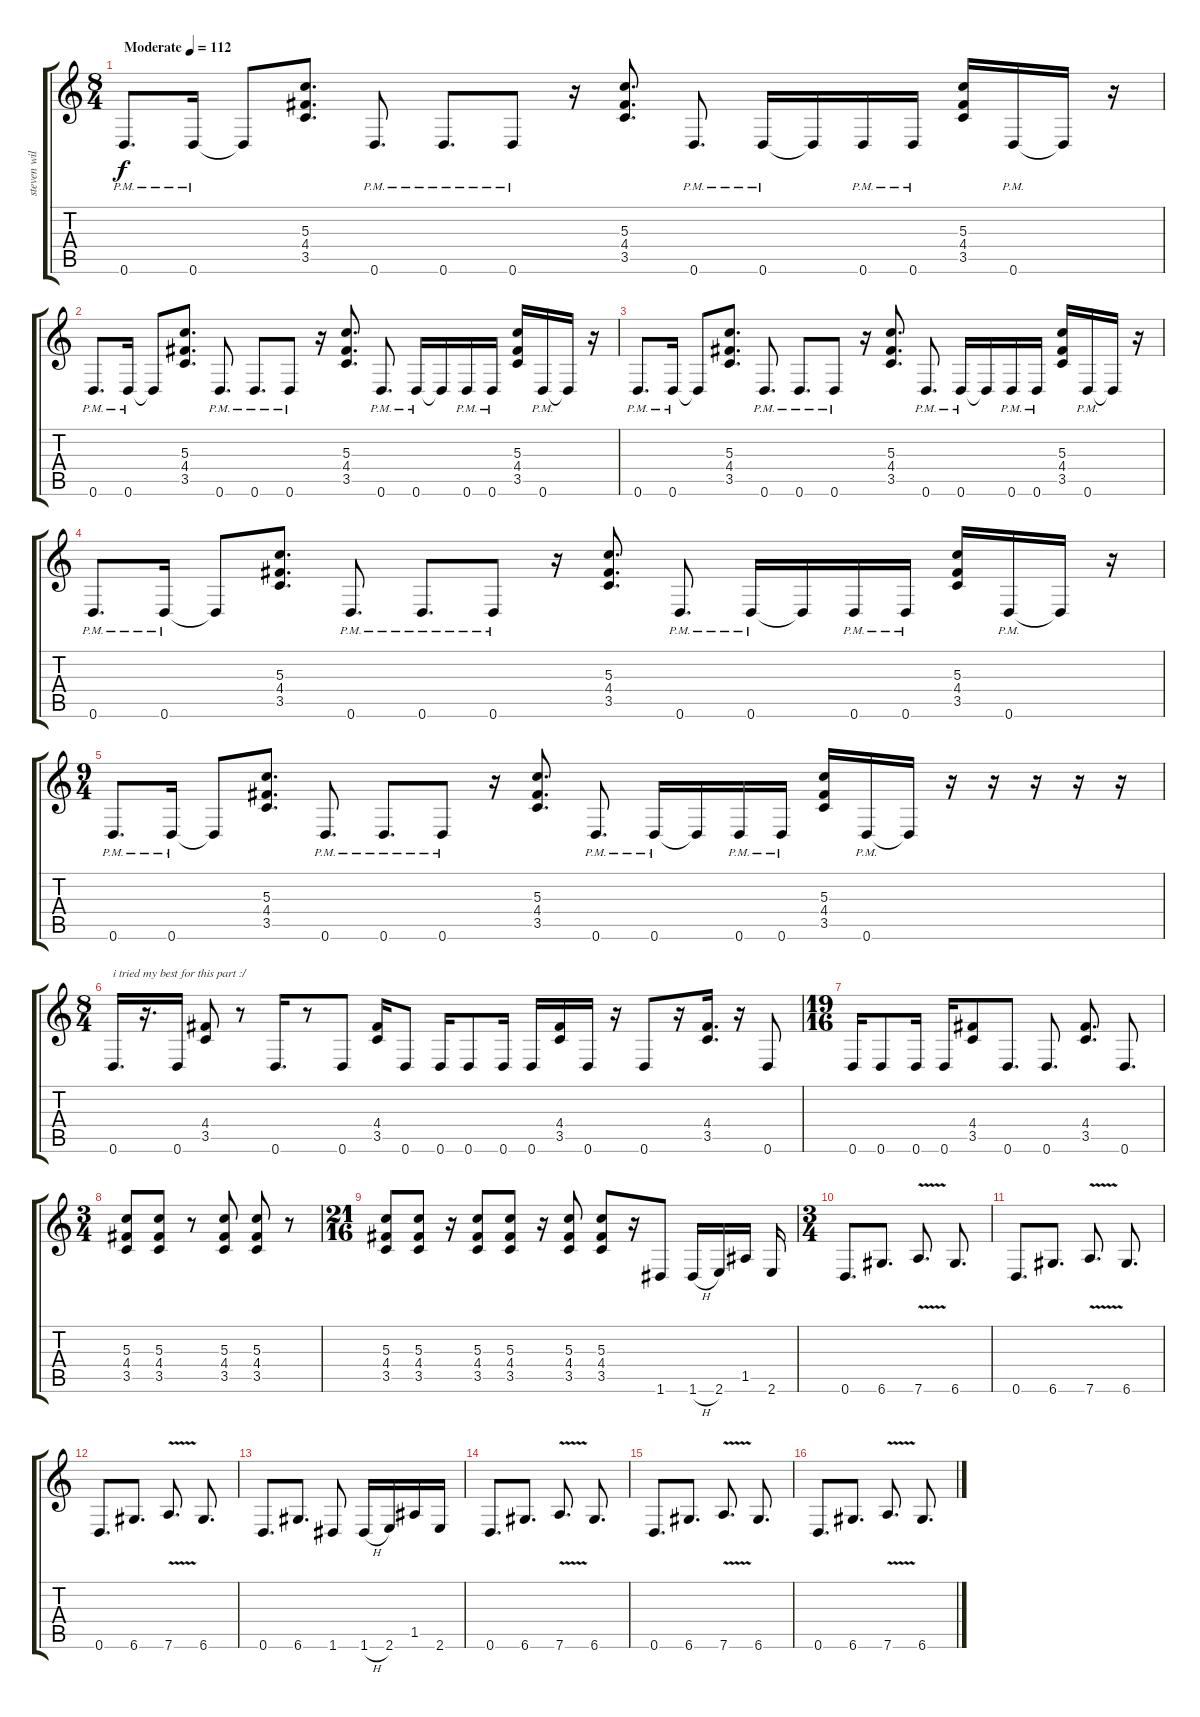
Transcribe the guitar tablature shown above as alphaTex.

\track ("steven wilson" "steven wil") {instrument overdrivenguitar}
\staff {score tabs}
\tuning (E4 B3 G3 D3 A2 D2) {hide}
\ts (8 4)
\tempo (112 "Moderate")
\clef g2
\ks c
0.6{pm}.8{d dy f instrument overdrivenguitar} 0.6{pm}.16 0.6{t}.8 (5.3 4.4 3.5).8{d} 0.6{pm}.8{d} 0.6{pm}.8{d} 0.6{pm}.8 r.16 (5.3 4.4 3.5).8{d} 0.6{pm}.8{d} 0.6{pm}.16 0.6{t}.16 0.6{pm}.16 0.6{pm}.16 (5.3 4.4 3.5).16 0.6{pm}.16 0.6{t}.16 r.16 |
0.6{pm}.8{d} 0.6{pm}.16 0.6{t}.8 (5.3 4.4 3.5).8{d} 0.6{pm}.8{d} 0.6{pm}.8{d} 0.6{pm}.8 r.16 (5.3 4.4 3.5).8{d} 0.6{pm}.8{d} 0.6{pm}.16 0.6{t}.16 0.6{pm}.16 0.6{pm}.16 (5.3 4.4 3.5).16 0.6{pm}.16 0.6{t}.16 r.16 |
0.6{pm}.8{d} 0.6{pm}.16 0.6{t}.8 (5.3 4.4 3.5).8{d} 0.6{pm}.8{d} 0.6{pm}.8{d} 0.6{pm}.8 r.16 (5.3 4.4 3.5).8{d} 0.6{pm}.8{d} 0.6{pm}.16 0.6{t}.16 0.6{pm}.16 0.6{pm}.16 (5.3 4.4 3.5).16 0.6{pm}.16 0.6{t}.16 r.16 |
0.6{pm}.8{d} 0.6{pm}.16 0.6{t}.8 (5.3 4.4 3.5).8{d} 0.6{pm}.8{d} 0.6{pm}.8{d} 0.6{pm}.8 r.16 (5.3 4.4 3.5).8{d} 0.6{pm}.8{d} 0.6{pm}.16 0.6{t}.16 0.6{pm}.16 0.6{pm}.16 (5.3 4.4 3.5).16 0.6{pm}.16 0.6{t}.16 r.16 |
\ts (9 4)
0.6{pm}.8{d} 0.6{pm}.16 0.6{t}.8 (5.3 4.4 3.5).8{d} 0.6{pm}.8{d} 0.6{pm}.8{d} 0.6{pm}.8 r.16 (5.3 4.4 3.5).8{d} 0.6{pm}.8{d} 0.6{pm}.16 0.6{t}.16 0.6{pm}.16 0.6{pm}.16 (5.3 4.4 3.5).16 0.6{pm}.16 0.6{t}.16 r.16 r.16 r.16 r.16 r.16 |
\ts (8 4)
0.6.16{d txt "i tried my best for this part :/"} r.16{d} 0.6.16 (4.4 3.5).8 r.8 0.6.16{d} r.8 0.6.8 (4.4 3.5).16 0.6.8 0.6.16 0.6.8 0.6.16 0.6.16 (4.4 3.5).16 0.6.16 r.16 0.6.8 r.16 (4.4 3.5).16{d} r.16 0.6.8 |
\ts (19 16)
0.6.16 0.6.8 0.6.16 0.6.16 (4.4 3.5).8 0.6.8{d} 0.6.8{d} (4.4 3.5).8{d} 0.6.8{d} |
\ts (3 4)
(5.3 4.4 3.5).8 (5.3 4.4 3.5).8 r.8 (5.3 4.4 3.5).8 (5.3 4.4 3.5).8 r.8 |
\ts (21 16)
(5.3 4.4 3.5).8 (5.3 4.4 3.5).8 r.16 (5.3 4.4 3.5).8 (5.3 4.4 3.5).8 r.16 (5.3 4.4 3.5).8 (5.3 4.4 3.5).8 r.16 1.6.8 1.6{h}.16 2.6.16 1.5.16 2.6.16 |
\ts (3 4)
0.6.8{d} 6.6.8{d} 7.6{v}.8{d} 6.6.8{d} |
0.6.8{d} 6.6.8{d} 7.6{v}.8{d} 6.6.8{d} |
0.6.8{d} 6.6.8{d} 7.6{v}.8{d} 6.6.8{d} |
0.6.8{d} 6.6.8{d} 1.6.8 1.6{h}.16 2.6.16 1.5.16 2.6.16 |
0.6.8{d} 6.6.8{d} 7.6{v}.8{d} 6.6.8{d} |
0.6.8{d} 6.6.8{d} 7.6{v}.8{d} 6.6.8{d} |
0.6.8{d} 6.6.8{d} 7.6{v}.8{d} 6.6.8{d}
